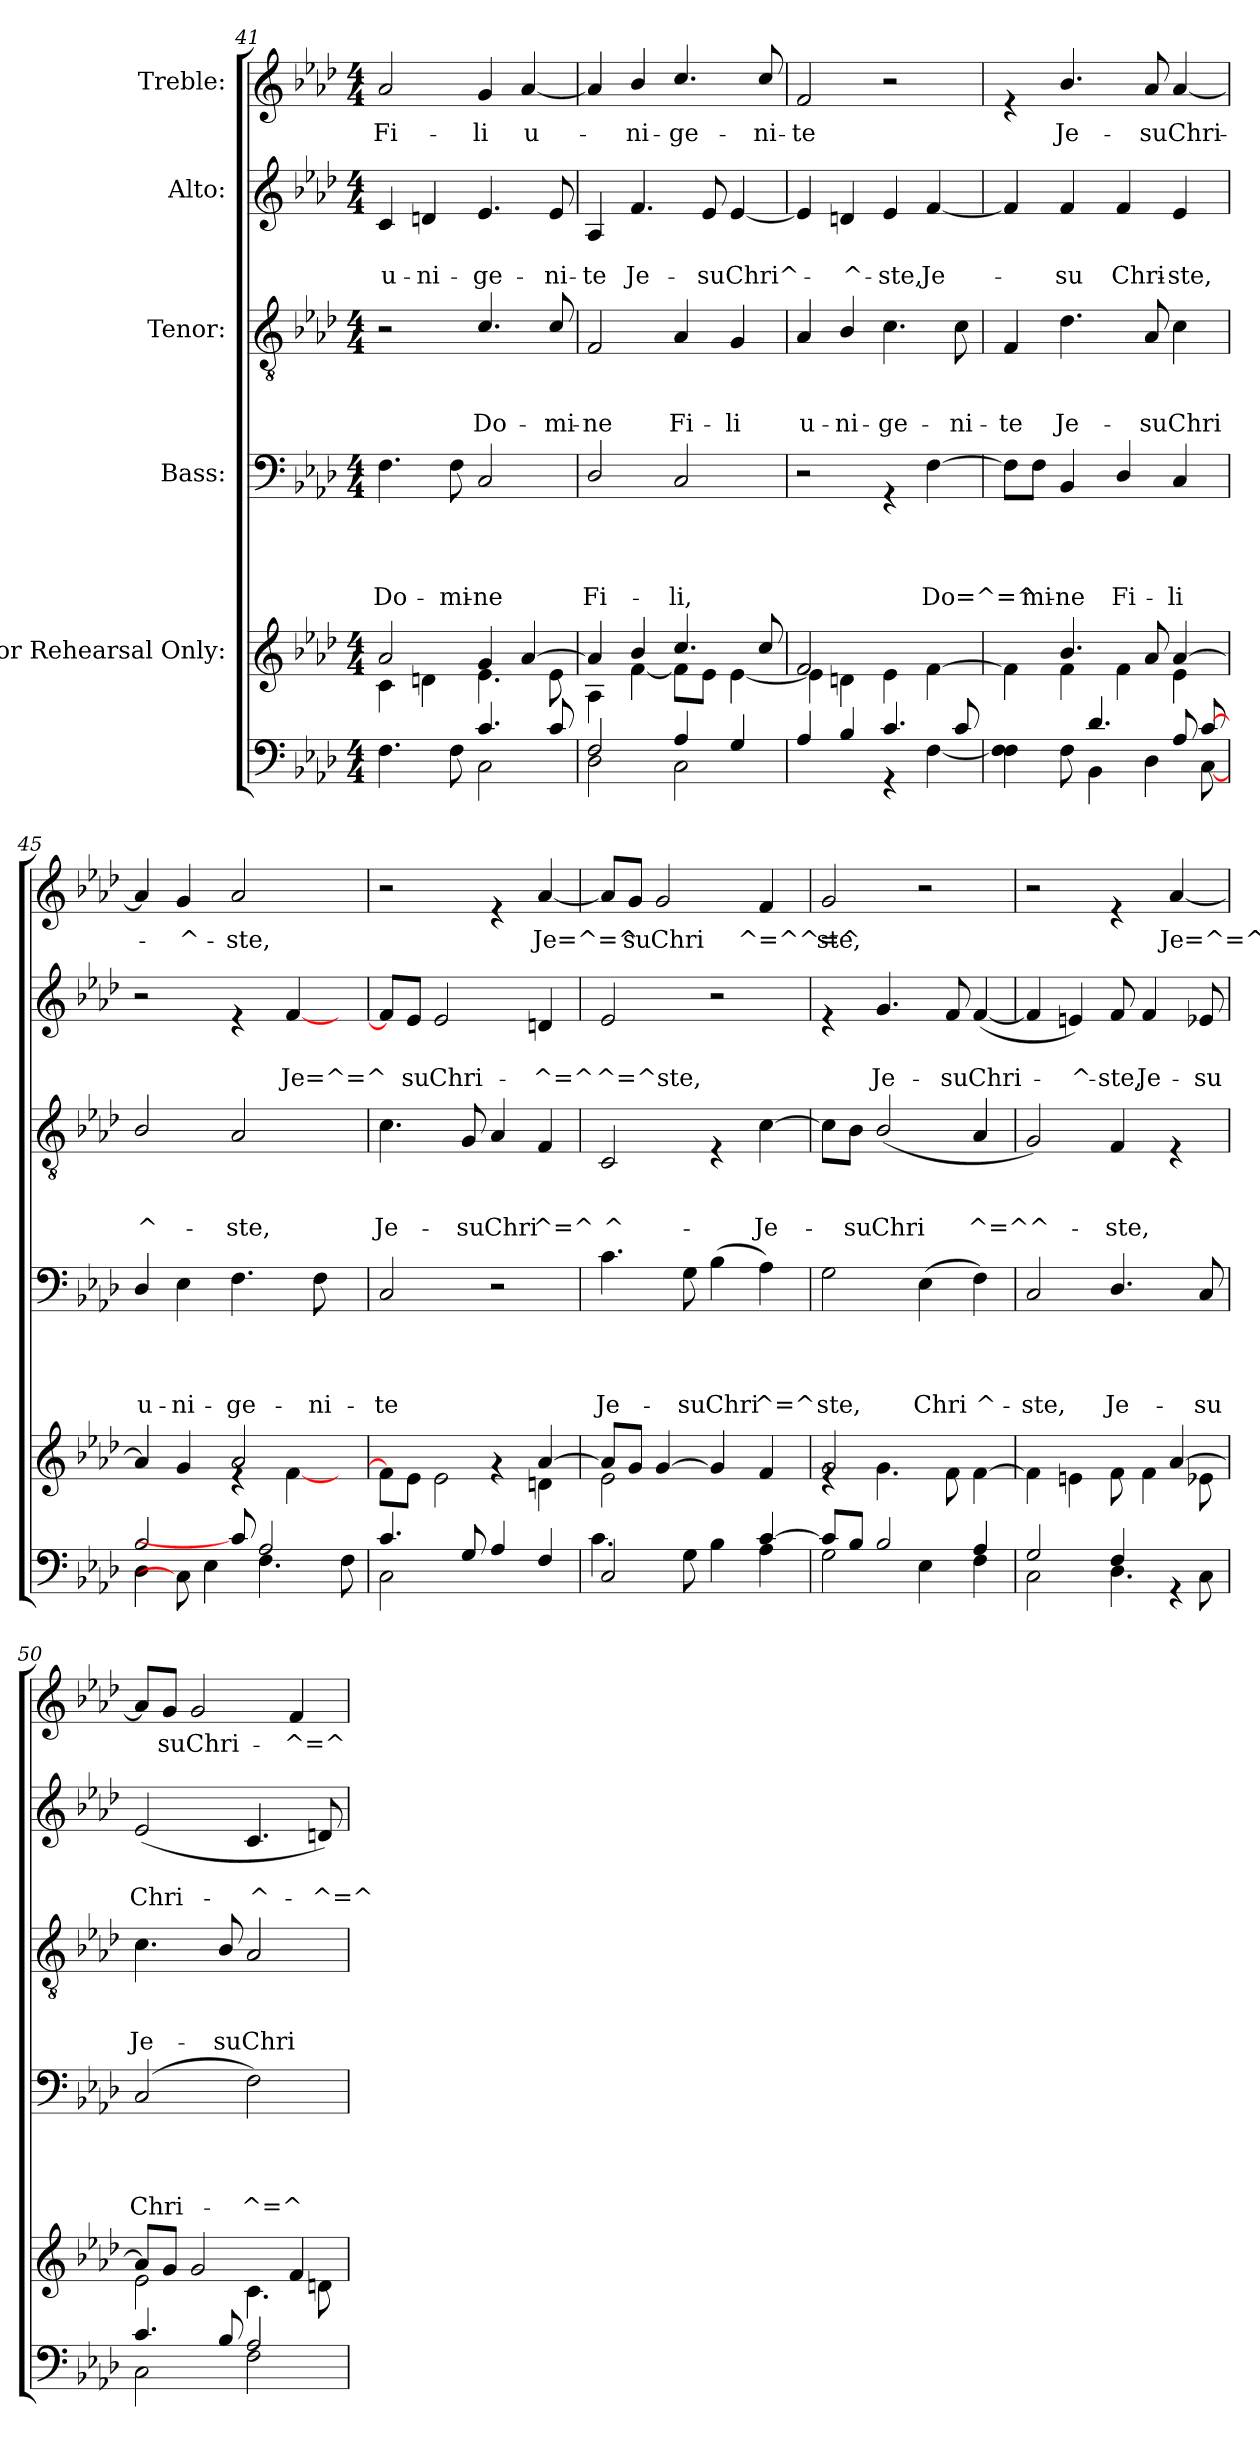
**kern	**kern	**kern	**text	**text	**text	**text	**kern	**text	**text	**text	**kern	**text	**text	**kern	**text
*part6	*part5	*part4	*part4	*part4	*part4	*part4	*part3	*part3	*part3	*part3	*part2	*part2	*part2	*part1	*part1
*staff6	*staff5	*staff4	*staff4	*staff4	*staff4	*staff4	*staff3	*staff3	*staff3	*staff3	*staff2	*staff2	*staff2	*staff1	*staff1
*	*I"For Rehearsal Only:	*I"Bass:	*	*	*	*	*I"Tenor:	*	*	*	*I"Alto:	*	*	*I"Treble:	*
*clefF4	*clefG2	*clefF4	*	*	*	*	*clefGv2	*	*	*	*clefG2	*	*	*clefG2	*
*k[b-e-a-d-]	*k[b-e-a-d-]	*k[b-e-a-d-]	*	*	*	*	*k[b-e-a-d-]	*	*	*	*k[b-e-a-d-]	*	*	*k[b-e-a-d-]	*
*A-:	*A-:	*A-:	*	*	*	*	*A-:	*	*	*	*A-:	*	*	*A-:	*
*M4/4	*M4/4	*M4/4	*	*	*	*	*M4/4	*	*	*	*M4/4	*	*	*M4/4	*
=41	=41	=41	=41	=41	=41	=41	=41	=41	=41	=41	=41	=41	=41	=41	=41
*^	*^	*	*	*	*	*	*	*	*	*	*	*	*	*	*
!	!	!	!	!	!	!	!	!LO:LY:b	!	!	!	!	!	!	!LO:LY:b	!	!LO:LY:b
2ryy	4.F\	2a-/	4c\	4.F\	.	.	.	Do-	2r	.	.	.	4c/	.	u-	2a-/	Fi-
!	!	!	!	!	!	!	!	!	!	!	!	!	!	!	!LO:LY:b	!	!
.	.	.	4dn\	.	.	.	.	.	.	.	.	.	4dn/	.	-ni-	.	.
!	!	!	!	!	!	!	!	!LO:LY:b	!	!	!	!	!	!	!	!	!
.	8F\	.	.	8F\	.	.	.	-mi-	.	.	.	.	.	.	.	.	.
!	!	!	!	!	!	!	!	!LO:LY:b	!	!	!	!LO:LY:b	!	!	!LO:LY:b	!	!LO:LY:b
4.c/	2C\	4g/	4.e-\	2C/	.	.	.	-ne	4.c/	.	.	Do-	4.e-/	.	-ge-	4g/	-li
!	!	!	!	!	!	!	!	!	!	!	!	!	!	!	!	!	!LO:LY:b
.	.	[<4a-/	.	.	.	.	.	.	.	.	.	.	.	.	.	[<4a-/	u-
!	!	!	!	!	!	!	!	!	!	!	!	!LO:LY:b	!	!	!LO:LY:b	!	!
8c/	.	.	8e-\	.	.	.	.	.	8c/	.	.	-mi-	8e-/	.	-ni-	.	.
=42	=42	=42	=42	=42	=42	=42	=42	=42	=42	=42	=42	=42	=42	=42	=42	=42	=42
!	!	!	!	!	!	!	!	!LO:LY:b	!	!	!	!LO:LY:b	!	!	!LO:LY:b	!	!
2F/	2D-\	4a-/]	4A-\	2D-/	.	.	.	Fi-	2F/	.	.	-ne	4A-/	.	-te	4a-/]	.
!	!	!	!	!	!	!	!	!	!	!	!	!	!	!	!LO:LY:b	!	!LO:LY:b
.	.	4b-/	[>4f\	.	.	.	.	.	.	.	.	.	4.f/	.	Je-	4b-/	-ni-
!	!	!	!	!	!	!	!	!LO:LY:b	!	!	!	!LO:LY:b	!	!	!	!	!LO:LY:b
4A-/	2C\	4.cc/	8f\L]	2C/	.	.	.	-li,	4A-/	.	.	Fi-	.	.	.	4.cc/	-ge-
!	!	!	!	!	!	!	!	!	!	!	!	!	!	!	!LO:LY:b	!	!
.	.	.	8e-\J	.	.	.	.	.	.	.	.	.	8e-/	.	-su	.	.
!	!	!	!	!	!	!	!	!	!	!	!	!LO:LY:b	!	!	!LO:LY:b	!	!
4G/	.	.	[>4e-\	.	.	.	.	.	4G/	.	.	-li	[<4e-/	.	Chri^-	.	.
!	!	!	!	!	!	!	!	!	!	!	!	!	!	!	!	!	!LO:LY:b
.	.	8cc/	.	.	.	.	.	.	.	.	.	.	.	.	.	8cc/	-ni-
!!LO:LB:g=z
=43	=43	=43	=43	=43	=43	=43	=43	=43	=43	=43	=43	=43	=43	=43	=43	=43	=43
!	!	!	!	!	!	!	!	!	!	!	!	!LO:LY:b	!	!	!	!	!LO:LY:b
4A-/	2ryy	2f/	4e-\]	2r	.	.	.	.	4A-/	.	.	u-	4e-/]	.	.	2f/	-te
!	!	!	!	!	!	!	!	!	!	!	!	!LO:LY:b	!	!	!LO:LY:b	!	!
4B-/	.	.	4dn\	.	.	.	.	.	4B-/	.	.	-ni-	4dn/	.	-^-	.	.
!	!	!	!	!	!	!	!	!	!	!	!	!LO:LY:b	!	!	!LO:LY:b	!	!
4.c/	4rGG	2ryy	4e-\	4rGG	.	.	.	.	4.c\	.	.	-ge-	4e-/	.	-ste,	2r	.
!	!	!	!	!	!	!	!	!LO:LY:b	!	!	!	!	!	!	!LO:LY:b	!	!
.	[>4F\	.	[>4f\	[>4F\	.	.	.	Do=^=^	.	.	.	.	[<4f/	.	Je-	.	.
!	!	!	!	!	!	!	!	!	!	!	!	!LO:LY:b	!	!	!	!	!
8c/	.	.	.	.	.	.	.	.	8c\	.	.	-ni-	.	.	.	.	.
=44	=44	=44	=44	=44	=44	=44	=44	=44	=44	=44	=44	=44	=44	=44	=44	=44	=44
!	!	!	!	!	!	!	!	!	!	!	!	!LO:LY:b	!	!	!	!	!
4.ryy	4F\] 4F\	4ryy	4f\]	8F\L]	.	.	.	.	4F/	.	.	-te	4f/]	.	.	4re	.
!	!	!	!	!	!	!	!	!LO:LY:b	!	!	!	!	!	!	!	!	!
.	.	.	.	8F\J	.	.	.	mi-	.	.	.	.	.	.	.	.	.
!	!	!	!	!	!	!	!	!LO:LY:b	!	!	!	!LO:LY:b	!	!	!LO:LY:b	!	!LO:LY:b
.	8F\	4.b-/	4f\	4BB-/	.	.	.	-ne	4.d-\	.	.	Je-	4f/	.	-su	4.b-/	Je-
4.d-/	4BB-\	.	.	.	.	.	.	.	.	.	.	.	.	.	.	.	.
!	!	!	!	!	!	!	!	!LO:LY:b	!	!	!	!	!	!	!LO:LY:b	!	!
.	.	.	4f\	4D-/	.	.	.	Fi-	.	.	.	.	4f/	.	Chri-	.	.
!	!	!	!	!	!	!	!	!	!	!	!	!LO:LY:b	!	!	!	!	!LO:LY:b
.	4D-\	8a-/	.	.	.	.	.	.	8A-/	.	.	-su	.	.	.	8a-/	-su
!	!	!	!	!	!	!	!	!LO:LY:b	!	!	!	!LO:LY:b	!	!	!LO:LY:b	!	!LO:LY:b
8A-/	.	[<4a-/	4e-\	4C/	.	.	.	-li	4c\	.	.	Chri	4e-/	.	-ste,	[<4a-/	Chri-
[8c/	[8C\	.	.	.	.	.	.	.	.	.	.	.	.	.	.	.	.
=45	=45	=45	=45	=45	=45	=45	=45	=45	=45	=45	=45	=45	=45	=45	=45	=45	=45
!	!	!	!	!	!	!	!	!LO:LY:b	!	!	!	!LO:LY:b	!	!	!	!	!
2B-/	4D-\	4a-/]	2ryy	4D-/	.	.	.	u-	2B-/	.	.	^-	2r	.	.	4a-/]	.
!	!	!	!	!	!	!	!	!LO:LY:b	!	!	!	!	!	!	!	!	!LO:LY:b
.	8C\]	4g/	.	4E-\	.	.	.	-ni-	.	.	.	.	.	.	.	4g/	-^-
.	4E-\	.	.	.	.	.	.	.	.	.	.	.	.	.	.	.	.
!	!	!	!	!	!	!	!	!LO:LY:b	!	!	!	!LO:LY:b	!	!	!	!	!LO:LY:b
8c/]	.	2a-/	4re	4.F\	.	.	.	-ge-	2A-/	.	.	-ste,	4re	.	.	2a-/	-ste,
2A-/	4.F\	.	.	.	.	.	.	.	.	.	.	.	.	.	.	.	.
!	!	!	!	!	!	!	!	!	!	!	!	!	!	!	!LO:LY:b	!	!
.	.	.	[>4f\	.	.	.	.	.	.	.	.	.	[<4f/	.	Je=^=^	.	.
!	!	!	!	!	!	!	!	!LO:LY:b	!	!	!	!	!	!	!	!	!
.	.	.	.	8F\	.	.	.	-ni-	.	.	.	.	.	.	.	.	.
.	8F\	8ryy	8ryy	8ryy	.	.	.	.	8ryy	.	.	.	8ryy	.	.	8ryy	.
=46	=46	=46	=46	=46	=46	=46	=46	=46	=46	=46	=46	=46	=46	=46	=46	=46	=46
!	!	!	!	!	!	!	!	!LO:LY:b	!	!	!	!LO:LY:b	!	!	!	!	!
4.c/	2C\	2ryy	8f\L]	2C/	.	.	.	-te	4.c\	.	.	Je-	8f/L]	.	.	2r	.
!	!	!	!	!	!	!	!	!	!	!	!	!	!	!	!LO:LY:b	!	!
.	.	.	8e-\J	.	.	.	.	.	.	.	.	.	8e-/J	.	su	.	.
!	!	!	!	!	!	!	!	!	!	!	!	!	!	!	!LO:LY:b	!	!
.	.	.	2e-\	.	.	.	.	.	.	.	.	.	2e-/	.	Chri-	.	.
!	!	!	!	!	!	!	!	!	!	!	!	!LO:LY:b	!	!	!	!	!
8G/	.	.	.	.	.	.	.	.	8G/	.	.	-su	.	.	.	.	.
!	!	!	!	!	!	!	!	!	!	!	!	!LO:LY:b	!	!	!	!	!
4A-/	2ryy	4rf	.	2r	.	.	.	.	4A-/	.	.	Chri	.	.	.	4re	.
!	!	!	!	!	!	!	!	!	!	!	!	!LO:LY:b	!	!	!LO:LY:b	!	!LO:LY:b
4F/	.	[<4a-/	4dn\	.	.	.	.	.	4F/	.	.	^=^	4dn/	.	-^=^	[<4a-/	Je=^=^
!!LO:LB:g=z
=47	=47	=47	=47	=47	=47	=47	=47	=47	=47	=47	=47	=47	=47	=47	=47	=47	=47
!	!	!	!	!	!	!	!	!LO:LY:b	!	!	!	!LO:LY:b	!	!	!LO:LY:b	!	!
2C/	4.c\	8a-/L]	2e-\	4.c\	.	.	.	Je-	2C/	.	.	^-	2e-/	.	^=^ste,	8a-/L]	.
!	!	!	!	!	!	!	!	!	!	!	!	!	!	!	!	!	!LO:LY:b
.	.	8g/J	.	.	.	.	.	.	.	.	.	.	.	.	.	8g/J	su
!	!	!	!	!	!	!	!	!	!	!	!	!	!	!	!	!	!LO:LY:b
.	.	[<4g/	.	.	.	.	.	.	.	.	.	.	.	.	.	2g/	Chri
!	!	!	!	!	!	!	!	!LO:LY:b	!	!	!	!	!	!	!	!	!
.	8G\	.	.	8G\	.	.	.	-su	.	.	.	.	.	.	.	.	.
!	!	!	!	!	!	!	!	!LO:LY:b	!	!	!	!	!	!	!	!	!
4ryy	4B-\	4g/]	2ryy	(>4B-\	.	.	.	Chri	4rE	.	.	.	2r	.	.	.	.
!	!	!	!	!	!	!	!	!LO:LY:b	!	!	!	!LO:LY:b	!	!	!	!	!LO:LY:b
[<4c/	4A-\	4f/	.	4A-\)	.	.	.	^=^	[>4c\	.	.	-Je-	.	.	.	4f/	^=^^=^
=48	=48	=48	=48	=48	=48	=48	=48	=48	=48	=48	=48	=48	=48	=48	=48	=48	=48
!	!	!	!	!	!	!	!	!LO:LY:b	!	!	!	!	!	!	!	!	!LO:LY:b
8c/L]	2G\	2g/	4re	2G\	.	.	.	ste,	8c\L]	.	.	.	4re	.	.	2g/	ste,
!	!	!	!	!	!	!	!	!	!	!	!	!LO:LY:b	!	!	!	!	!
8B-/J	.	.	.	.	.	.	.	.	8B-\J	.	.	-su	.	.	.	.	.
!	!	!	!	!	!	!	!	!	!	!	!	!LO:LY:b	!	!	!LO:LY:b	!	!
2B-/	.	.	4.g\	.	.	.	.	.	(<2B-/	.	.	Chri	4.g/	.	Je-	.	.
!	!	!	!	!	!	!	!	!LO:LY:b	!	!	!	!	!	!	!	!	!
.	4E-\	2ryy	.	(>4E-\	.	.	.	Chri	.	.	.	.	.	.	.	2r	.
!	!	!	!	!	!	!	!	!	!	!	!	!	!	!	!LO:LY:b	!	!
.	.	.	8f\	.	.	.	.	.	.	.	.	.	8f/	.	-su	.	.
!	!	!	!	!	!	!	!	!LO:LY:b	!	!	!	!LO:LY:b	!	!	!LO:LY:b	!	!
4A-/	4F\	.	[>4f\	4F\)	.	.	.	^-	4A-/	.	.	^=^	(<[<4f/	.	Chri-	.	.
=49	=49	=49	=49	=49	=49	=49	=49	=49	=49	=49	=49	=49	=49	=49	=49	=49	=49
!	!	!	!	!	!	!	!	!LO:LY:b	!	!	!	!LO:LY:b	!	!	!	!	!
2G/	2C\	2.ryy	4f\]	2C/	.	.	.	-ste,	2G/)	.	.	^-	4f/]	.	.	2r	.
!	!	!	!	!	!	!	!	!	!	!	!	!	!	!	!LO:LY:b	!	!
.	.	.	4en\	.	.	.	.	.	.	.	.	.	4en/)	.	-^-	.	.
!	!	!	!	!	!	!	!	!LO:LY:b	!	!	!	!LO:LY:b	!	!	!LO:LY:b	!	!
4F/	4.D-\	.	8f\	4.D-/	.	.	.	Je-	4F/	.	.	-ste,	8f/	.	-ste,	4re	.
!	!	!	!	!	!	!	!	!	!	!	!	!	!	!	!LO:LY:b	!	!
.	.	.	4f\	.	.	.	.	.	.	.	.	.	4f/	.	Je-	.	.
!	!	!	!	!	!	!	!	!	!	!	!	!	!	!	!	!	!LO:LY:b
4rGG	.	[<4a-/	.	.	.	.	.	.	4rE	.	.	.	.	.	.	[<4a-/	Je=^=^
!	!	!	!	!	!	!	!	!LO:LY:b	!	!	!	!	!	!	!LO:LY:b	!	!
.	8C\	.	8e-X\	8C/	.	.	.	-su	.	.	.	.	8e-X/	.	-su	.	.
=50	=50	=50	=50	=50	=50	=50	=50	=50	=50	=50	=50	=50	=50	=50	=50	=50	=50
!	!	!	!	!	!	!	!	!LO:LY:b	!	!	!	!LO:LY:b	!	!	!LO:LY:b	!	!
4.c/	2C\	8a-/L]	2e-\	(<2C/	.	.	.	Chri-	4.c\	.	.	Je-	(<2e-/	.	Chri-	8a-/L]	.
!	!	!	!	!	!	!	!	!	!	!	!	!	!	!	!	!	!LO:LY:b
.	.	8g/J	.	.	.	.	.	.	.	.	.	.	.	.	.	8g/J	su
!	!	!	!	!	!	!	!	!	!	!	!	!	!	!	!	!	!LO:LY:b
.	.	2g/	.	.	.	.	.	.	.	.	.	.	.	.	.	2g/	Chri-
!	!	!	!	!	!	!	!	!	!	!	!	!LO:LY:b	!	!	!	!	!
8B-/	.	.	.	.	.	.	.	.	8B-/	.	.	-su	.	.	.	.	.
!	!	!	!	!	!	!	!	!LO:LY:b	!	!	!	!LO:LY:b	!	!	!LO:LY:b	!	!
2A-/	2F\	.	4.c\	2F\)	.	.	.	-^=^-	2A-/	.	.	Chri-	4.c/	.	-^-	.	.
!	!	!	!	!	!	!	!	!	!	!	!	!	!	!	!	!	!LO:LY:b
.	.	4f/	.	.	.	.	.	.	.	.	.	.	.	.	.	4f/	-^=^
!	!	!	!	!	!	!	!	!	!	!	!	!	!	!	!LO:LY:b	!	!
.	.	.	8dn\	.	.	.	.	.	.	.	.	.	8dn/)	.	-^=^	.	.
*v	*v	*	*	*	*	*	*	*	*	*	*	*	*	*	*	*	*
*	*v	*v	*	*	*	*	*	*	*	*	*	*	*	*	*	*
=	=	=	=	=	=	=	=	=	=	=	=	=	=	=	=
*-	*-	*-	*-	*-	*-	*-	*-	*-	*-	*-	*-	*-	*-	*-	*-
